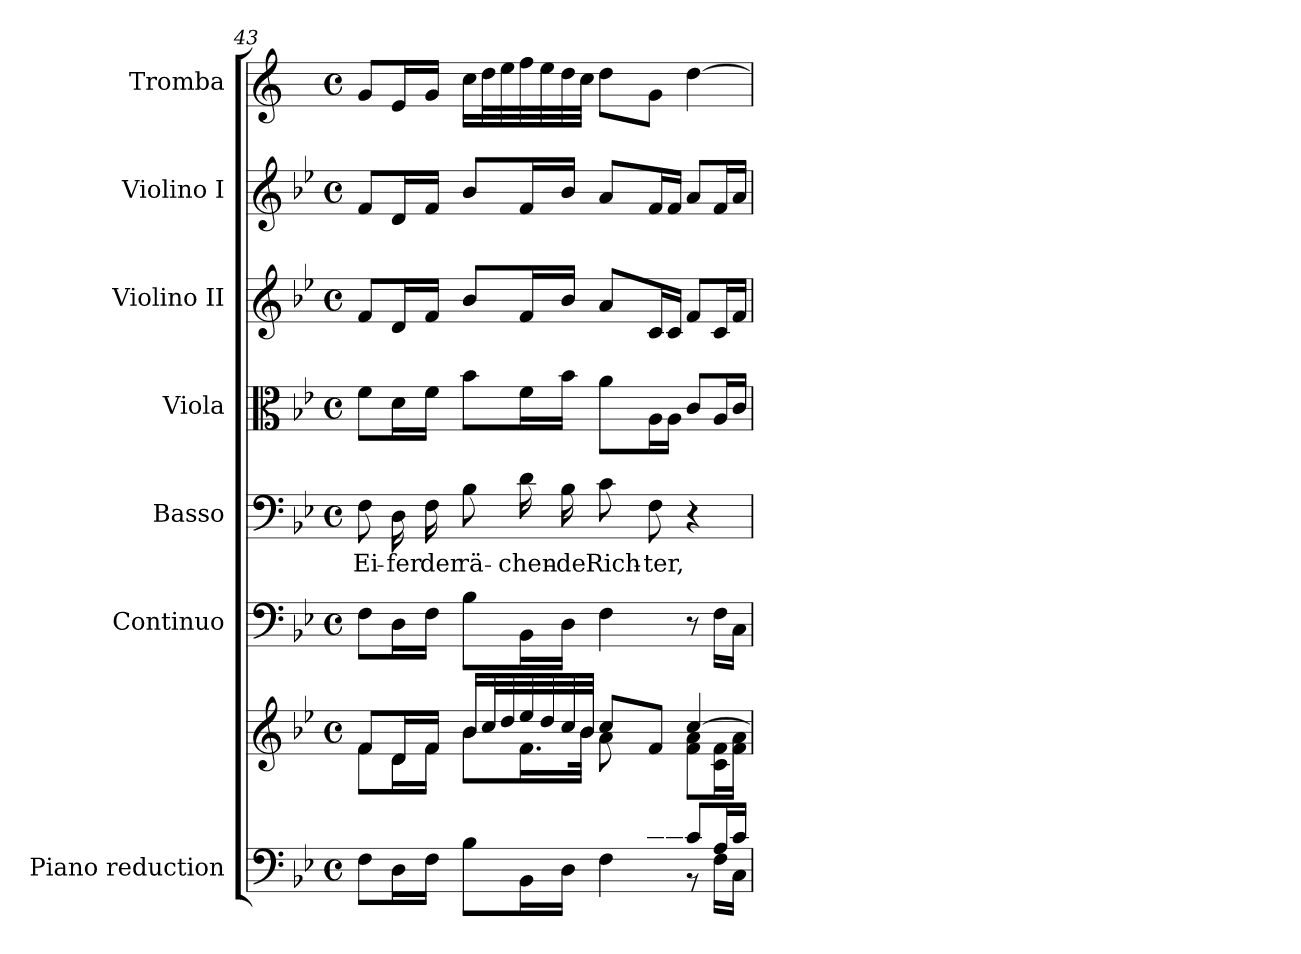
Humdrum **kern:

**kern	**kern	**kern	**kern	**text	**kern	**kern	**kern	**kern
*part7	*part7	*part6	*part5	*part5	*part4	*part3	*part2	*part1
*staff8	*staff7	*staff6	*staff5	*staff5	*staff4	*staff3	*staff2	*staff1
*I"Piano reduction	*	*I"Continuo	*I"Basso	*	*I"Viola	*I"Violino II	*I"Violino I	*I"Tromba
*I'Pno	*	*	*	*	*	*	*	*
*clefF4	*clefG2	*clefF4	*clefF4	*	*clefC3	*clefG2	*clefG2	*clefG2
*	*	*	*	*	*	*	*	*ITrd1c2
*k[b-e-]	*k[b-e-]	*k[b-e-]	*k[b-e-]	*	*k[b-e-]	*k[b-e-]	*k[b-e-]	*k[b-e-]
*M4/4	*M4/4	*M4/4	*M4/4	*	*M4/4	*M4/4	*M4/4	*M4/4
*met(c)	*met(c)	*met(c)	*met(c)	*	*met(c)	*met(c)	*met(c)	*met(c)
=43	=43	=43	=43	=43	=43	=43	=43	=43
*^	*^	*	*	*	*	*	*	*
*	*	*	*^	*	*	*	*	*	*	*
!	!	!	!	!	!	!	!LO:LY:b	!	!	!	!
2ryy	8F\L	8f/L	8f\L	2ryy	8F\L	8F\	Ei-	8f\L	8f/L	8f/L	8f/L
!	!	!	!	!	!	!	!LO:LY:b	!	!	!	!
.	16D\L	16d/L	16d\L	.	16D\L	16D\	fer	16d\L	16d/L	16d/L	16d/L
!	!	!	!	!	!	!	!LO:LY:b	!	!	!	!
.	16F\JJ	16f/JJ	16f\JJ	.	16F\JJ	16F\	der	16f\JJ	16f/JJ	16f/JJ	16f/JJ
!	!	!	!	!	!	!	!LO:LY:b	!	!	!	!
.	8B-\L	16b-/LL	8b-\L	.	8B-\L	8B-\	rä-	8b-\L	8b-/L	8b-/L	16b-\LL
.	.	32cc/L	.	.	.	.	.	.	.	.	32cc\L
.	.	32dd/	.	.	.	.	.	.	.	.	32dd\
!	!	!	!	!	!	!	!LO:LY:b	!	!	!	!
.	16BB-\L	32ee-/	16.f\L	.	16BB-\L	16d\	chen-	16f\L	16f/L	16f/L	32ee-\
.	.	32dd/	.	.	.	.	.	.	.	.	32dd\
!	!	!	!	!	!	!	!LO:LY:b	!	!	!	!
.	16D\JJ	32cc/	.	.	16D\JJ	16B-\	de	16b-\JJ	16b-/JJ	16b-/JJ	32cc\
.	.	32b-/JJJ	32b-\JJk	.	.	.	.	.	.	.	32b-\JJJ
!	!	!	!	!	!	!	!LO:LY:b	!	!	!	!
8ryy	4F\	8cc/L	4ryy	8a\L	4F\	8c\	Rich-	8a\L	8a/L	8a/L	8cc\L
!	!	!	!	!	!	!	!LO:LY:b	!	!	!	!
16A/ 16c/L	.	8f/J	.	4.ryy	.	8F\	ter,	16A\L	16c/L	16f/L	8f\J
16A/ 16c/JJ	.	.	.	.	.	.	.	16A\JJ	16c/JJ	16f/JJ	.
8c/L	8r	[4cc/	8f\ 8a\L	.	8r	4r	.	8c/L	8f/L	8a/L	[4cc\
16A/L	16F\LL	.	16c\ 16f\L	.	16F\LL	.	.	16A/L	16c/L	16f/L	.
16c/JJ	16C\JJ	.	16f\ 16a\JJ	.	16C\JJ	.	.	16c/JJ	16f/JJ	16a/JJ	.
*v	*v	*	*	*	*	*	*	*	*	*	*
*	*v	*v	*v	*	*	*	*	*	*	*
=	=	=	=	=	=	=	=	=
*-	*-	*-	*-	*-	*-	*-	*-	*-
